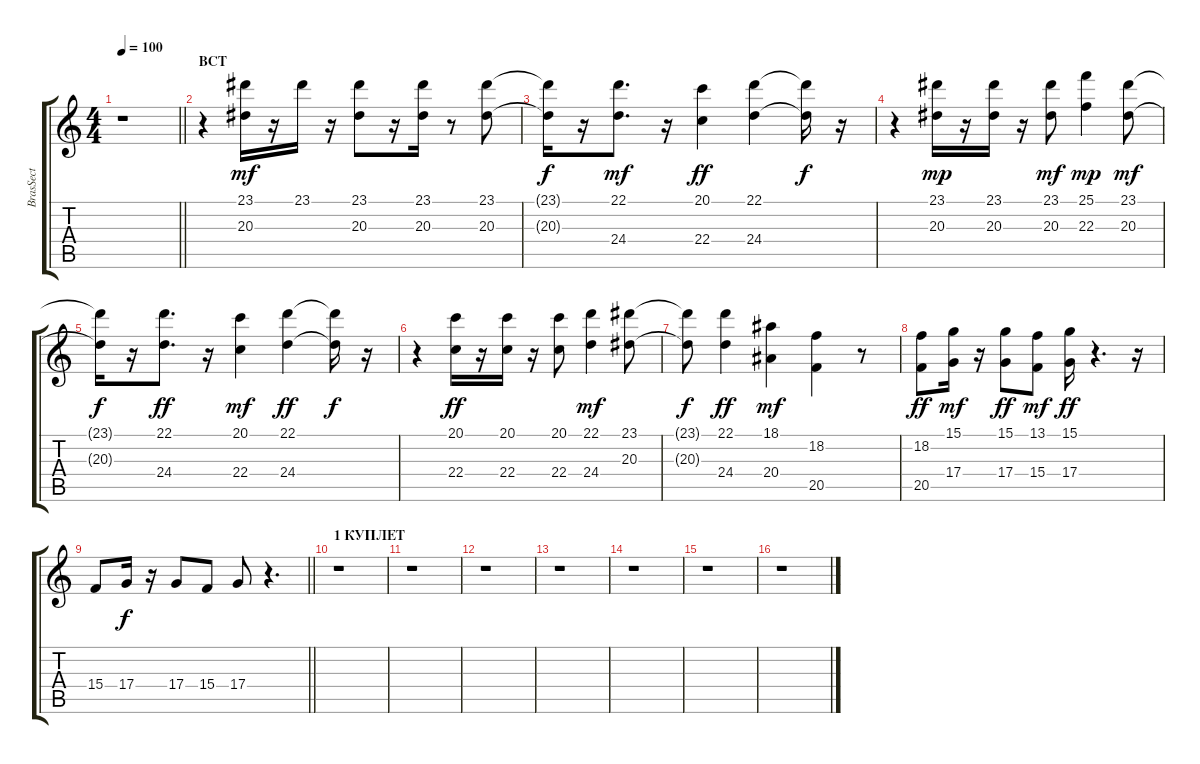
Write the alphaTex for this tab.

\track ("BrasSect" "BrasSect") {instrument brasssection}
\staff {score tabs}
\tuning (E4 B3 G3 D3 A2 E2) {hide}
\ts (4 4)
\tempo 100
\clef g2
\barLineRight lightlight
\ks c
r.1{dy mf instrument brasssection} |
\section ("" "ВСТ")
r.4 (23.1 20.3).16 r.16 23.1.16 r.16 (23.1 20.3).8 r.16 (23.1 20.3).16 r.8 (23.1 20.3).8 |
(23.1{t} 20.3{t}).16{dy f} r.16 (22.1 24.4).8{d dy mf} r.16 (20.1 22.4).4{dy ff} (22.1 24.4).4 (22.1{t} 24.4{t}).16{dy f} r.16 |
r.4 (23.1 20.3).16{dy mp} r.16 (23.1 20.3).16 r.16 (23.1 20.3).8{dy mf} (25.1 22.3).4{dy mp} (23.1 20.3).8{dy mf} |
(23.1{t} 20.3{t}).16{dy f} r.16 (22.1 24.4).8{d dy ff} r.16 (20.1 22.4).4{dy mf} (22.1 24.4).4{dy ff} (22.1{t} 24.4{t}).16{dy f} r.16 |
r.4 (20.1 22.4).16{dy ff} r.16 (20.1 22.4).16 r.16 (20.1 22.4).8 (22.1 24.4).4{dy mf} (23.1 20.3).8 |
(23.1{t} 20.3{t}).8{dy f} (22.1 24.4).4{dy ff} (18.1 20.4).4{dy mf} (18.2 20.5).4 r.8 |
(18.2 20.5).8{dy ff} (15.1 17.4).16{dy mf} r.16 (15.1 17.4).8{dy ff} (13.1 15.4).8{dy mf} (15.1 17.4).16{dy ff} r.4{d} r.16 |
\barLineRight lightlight
15.4.8 17.4.16{dy f} r.16 17.4.8 15.4.8 17.4.8 r.4{d} |
\section ("" "1 КУПЛЕТ")
r.1 |
r.1 |
r.1 |
r.1 |
r.1 |
r.1 |
r.1
